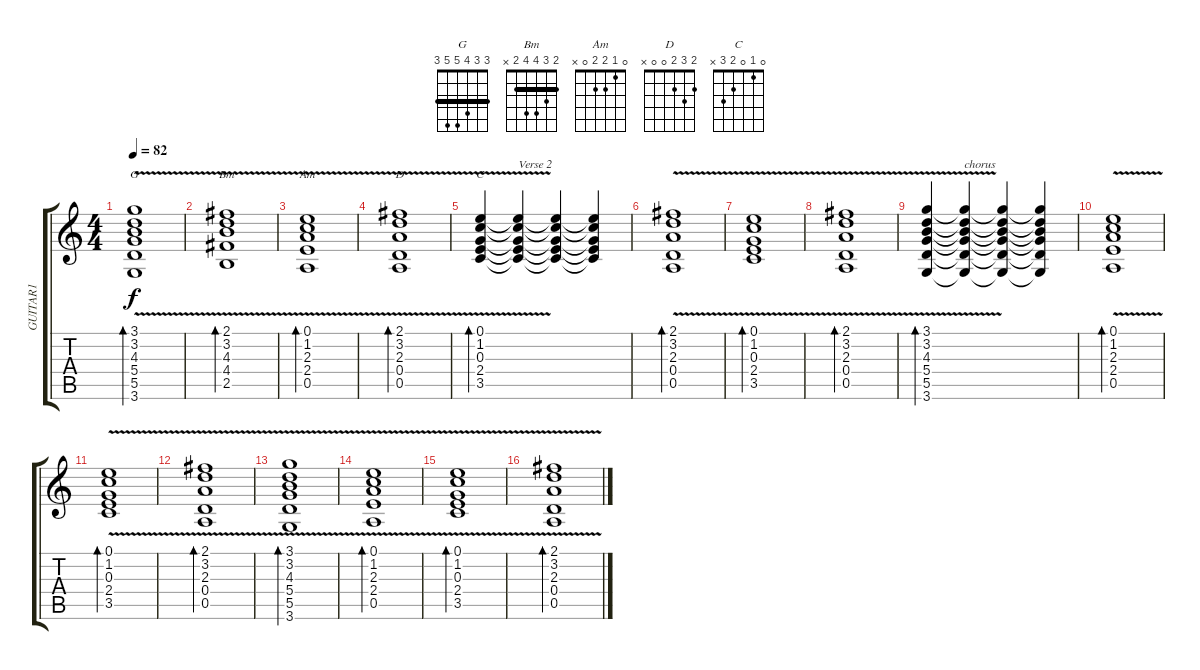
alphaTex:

\track ("GUITAR1" "GUITAR1") {instrument electricguitarclean}
\staff {score tabs}
\tuning (E4 B3 G3 D3 A2 E2) {hide}
\chord ("G" 3 3 4 5 5 3) {barre 3}
\chord ("Bm" 2 3 4 4 2 x) {barre 2}
\chord ("Am" 0 1 2 2 0 x)
\chord ("D" 2 3 2 0 0 x)
\chord ("C" 0 1 0 2 3 x)
\ts (4 4)
\tempo 82
\clef g2
\ks c
(3.1{v} 3.2{v} 4.3{v} 5.4{v} 5.5{v} 3.6{v}).1{bd 240 ch "G" dy f} |
(2.1{v} 3.2{v} 4.3{v} 4.4{v} 2.5{v}).1{bd 240 ch "Bm"} |
(0.1{v} 1.2{v} 2.3{v} 2.4{v} 0.5{v}).1{bd 240 ch "Am"} |
(2.1{v} 3.2{v} 2.3{v} 0.4{v} 0.5{v}).1{bd 240 ch "D"} |
(0.1{v} 1.2{v} 0.3{v} 2.4{v} 3.5{v}).4{bd 240 ch "C"} (0.1{t} 1.2{t} 0.3{t} 2.4{t} 3.5{t}).4{txt "Verse 2"} (0.1{t} 1.2{t} 0.3{t} 2.4{t} 3.5{t}).4 (0.1{t} 1.2{t} 0.3{t} 2.4{t} 3.5{t}).4 |
(2.1{v} 3.2{v} 2.3{v} 0.4{v} 0.5{v}).1{bd 240} |
(0.1{v} 1.2{v} 0.3{v} 2.4{v} 3.5{v}).1{bd 240} |
(2.1{v} 3.2{v} 2.3{v} 0.4{v} 0.5{v}).1{bd 240} |
(3.1{v} 3.2{v} 4.3{v} 5.4{v} 5.5{v} 3.6{v}).4{bd 240} (3.1{t} 3.2{t} 4.3{t} 5.4{t} 5.5{t} 3.6{t}).4{txt "chorus"} (3.1{t} 3.2{t} 4.3{t} 5.4{t} 5.5{t} 3.6{t}).4 (3.1{t} 3.2{t} 4.3{t} 5.4{t} 5.5{t} 3.6{t}).4 |
(0.1{v} 1.2{v} 2.3{v} 2.4{v} 0.5{v}).1{bd 240} |
(0.1{v} 1.2{v} 0.3{v} 2.4{v} 3.5{v}).1{bd 240} |
(2.1{v} 3.2{v} 2.3{v} 0.4{v} 0.5{v}).1{bd 240} |
(3.1{v} 3.2{v} 4.3{v} 5.4{v} 5.5{v} 3.6{v}).1{bd 240} |
(0.1{v} 1.2{v} 2.3{v} 2.4{v} 0.5{v}).1{bd 240} |
(0.1{v} 1.2{v} 0.3{v} 2.4{v} 3.5{v}).1{bd 240} |
(2.1{v} 3.2{v} 2.3{v} 0.4{v} 0.5{v}).1{bd 240}
